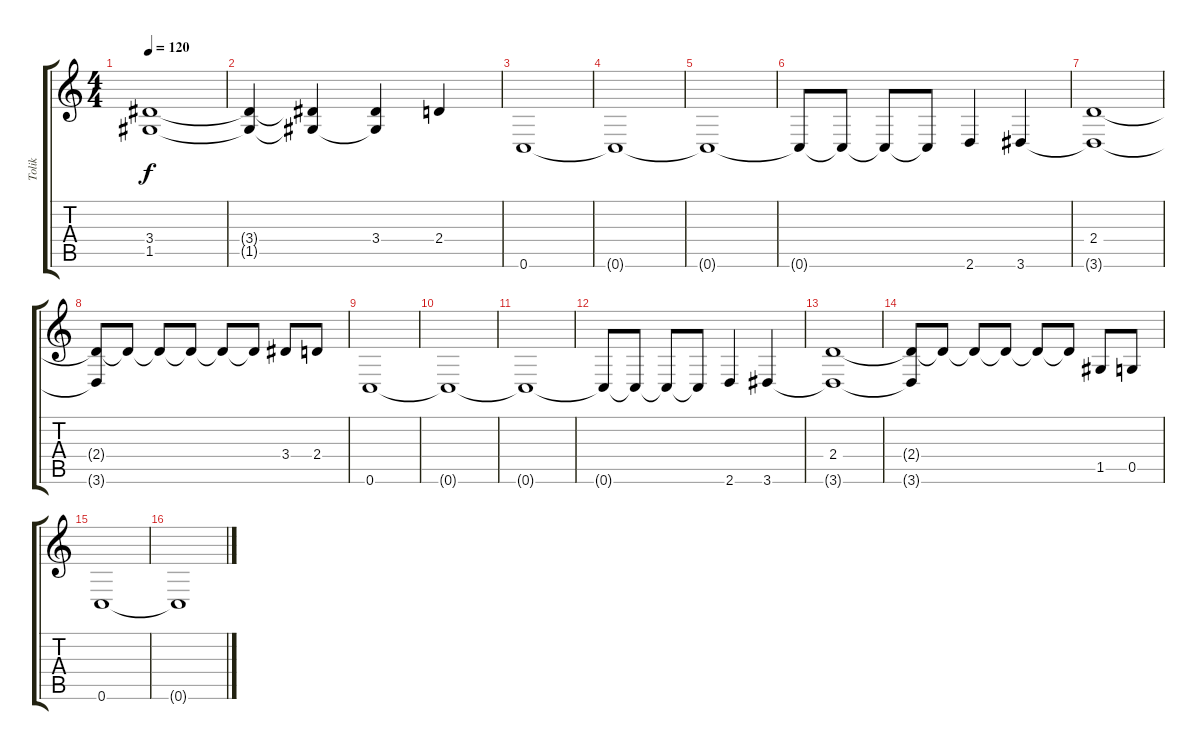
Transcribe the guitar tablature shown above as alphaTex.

\track ("Tolik" "Tolik") {instrument distortionguitar}
\staff {score tabs}
\tuning (D4 A3 F3 C3 G2 C2) {hide}
\ts (4 4)
\tempo 120
\clef g2
\ks c
(3.4{t} 1.5{t}).1{dy f} |
(3.4{t} 1.5{t}).4 (3.4{t} 1.5{t}).4 (3.4 1.5{t}).4 2.4.4 |
0.6.1 |
0.6{t}.1 |
0.6{t}.1 |
0.6{t}.8 0.6{t}.8 0.6{t}.8 0.6{t}.8 2.6.4 3.6.4 |
(2.4 3.6{t}).1 |
(2.4{t} 3.6{t}).8 2.4{t}.8 2.4{t}.8 2.4{t}.8 2.4{t}.8 2.4{t}.8 3.4.8 2.4.8 |
0.6.1 |
0.6{t}.1 |
0.6{t}.1 |
0.6{t}.8 0.6{t}.8 0.6{t}.8 0.6{t}.8 2.6.4 3.6.4 |
(2.4 3.6{t}).1 |
(2.4{t} 3.6{t}).8 2.4{t}.8 2.4{t}.8 2.4{t}.8 2.4{t}.8 2.4{t}.8 1.5.8 0.5.8 |
0.6.1 |
0.6{t}.1
